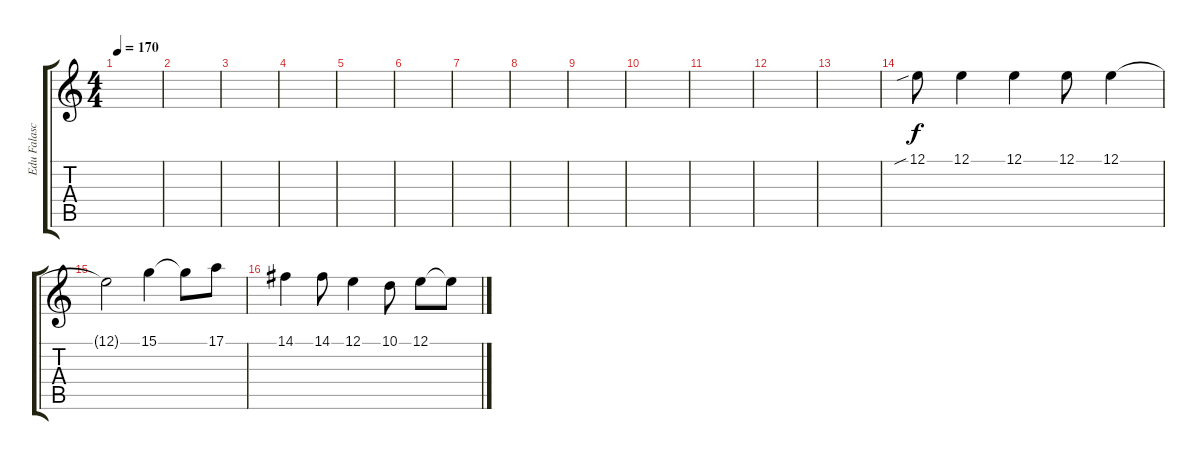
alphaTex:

\track ("Edu Falaschi" "Edu Falasc") {instrument lead6voice}
\staff {score tabs}
\tuning (E4 B3 G3 D3 A2 E2) {hide}
\ts (4 4)
\tempo 170
\clef g2
\ks c
|
|
|
|
|
|
|
|
|
|
|
|
|
12.1{sib}.8 12.1.4 12.1.4 12.1.8 12.1.4 |
12.1{t}.2 15.1.4 15.1{t}.8 17.1.8 |
14.1.4 14.1.8 12.1.4 10.1.8 12.1.8 12.1{t}.8
